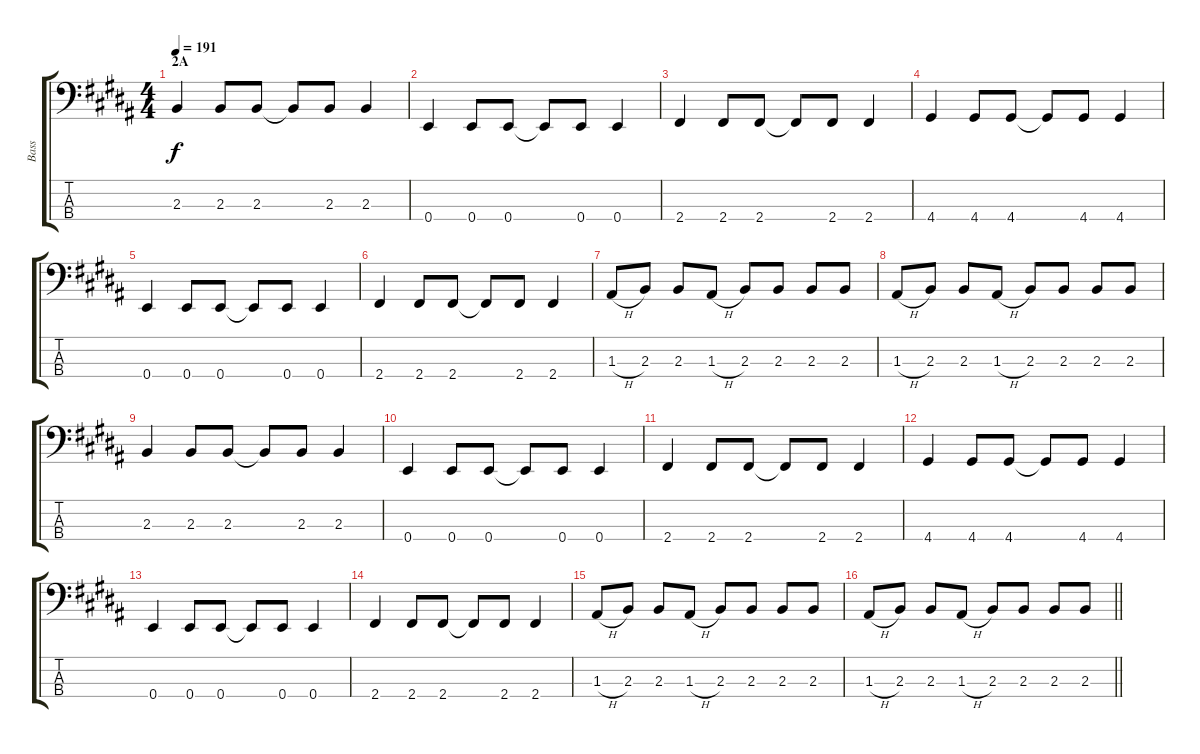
\track ("Bass" "Bass") {instrument electricbasspick}
\staff {score tabs}
\tuning (G2 D2 A1 E1) {hide}
\ts (4 4)
\section ("" "2A")
\tempo 191
\clef f4
\ks b
2.3.4{dy f} 2.3.8 2.3.8 2.3{t}.8 2.3.8 2.3.4 |
0.4.4 0.4.8 0.4.8 0.4{t}.8 0.4.8 0.4.4 |
2.4.4 2.4.8 2.4.8 2.4{t}.8 2.4.8 2.4.4 |
4.4.4 4.4.8 4.4.8 4.4{t}.8 4.4.8 4.4.4 |
0.4.4 0.4.8 0.4.8 0.4{t}.8 0.4.8 0.4.4 |
2.4.4 2.4.8 2.4.8 2.4{t}.8 2.4.8 2.4.4 |
1.3{h}.8 2.3.8 2.3.8 1.3{h}.8 2.3.8 2.3.8 2.3.8 2.3.8 |
1.3{h}.8 2.3.8 2.3.8 1.3{h}.8 2.3.8 2.3.8 2.3.8 2.3.8 |
2.3.4 2.3.8 2.3.8 2.3{t}.8 2.3.8 2.3.4 |
0.4.4 0.4.8 0.4.8 0.4{t}.8 0.4.8 0.4.4 |
2.4.4 2.4.8 2.4.8 2.4{t}.8 2.4.8 2.4.4 |
4.4.4 4.4.8 4.4.8 4.4{t}.8 4.4.8 4.4.4 |
0.4.4 0.4.8 0.4.8 0.4{t}.8 0.4.8 0.4.4 |
2.4.4 2.4.8 2.4.8 2.4{t}.8 2.4.8 2.4.4 |
1.3{h}.8 2.3.8 2.3.8 1.3{h}.8 2.3.8 2.3.8 2.3.8 2.3.8 |
\barLineRight lightlight
1.3{h}.8 2.3.8 2.3.8 1.3{h}.8 2.3.8 2.3.8 2.3.8 2.3.8
